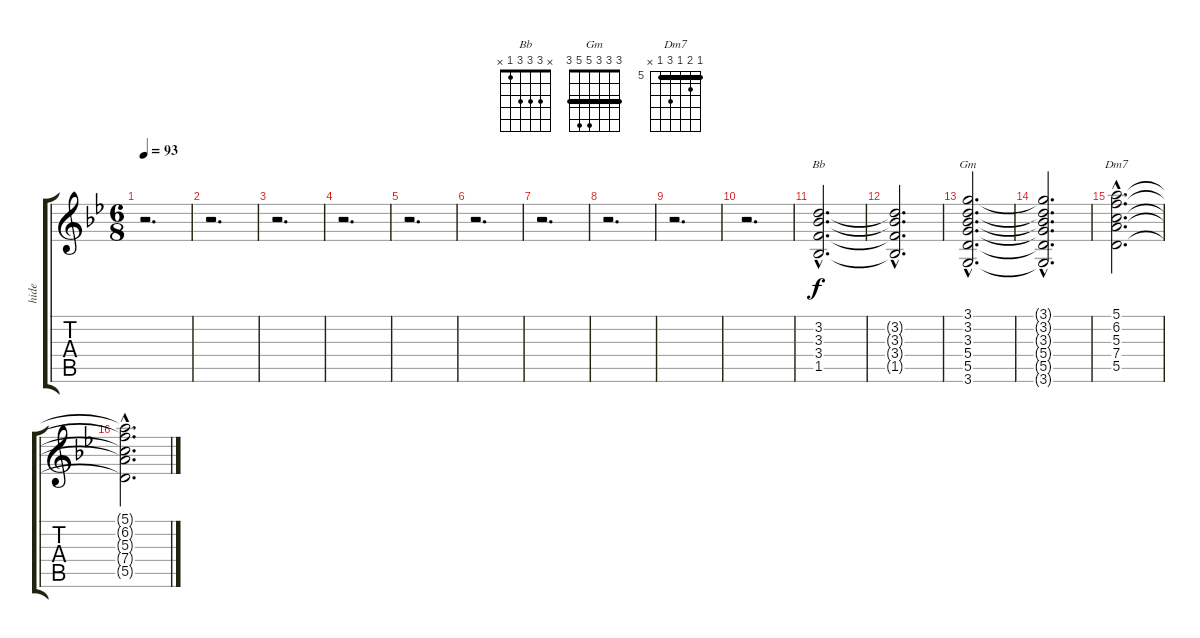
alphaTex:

\track ("hide" "hide") {instrument distortionguitar}
\staff {score tabs}
\tuning (E4 B3 G3 D3 A2 E2) {hide}
\chord ("Bb" x 3 3 3 1 x)
\chord ("Gm" 3 3 3 5 5 3) {barre 3}
\chord ("Dm7" 5 6 5 7 5 x) {firstfret 5 barre 5}
\ts (6 8)
\tempo 93
\clef g2
\ks bb
r.2{d dy f} |
r.2{d} |
r.2{d} |
r.2{d} |
r.2{d} |
r.2{d} |
r.2{d} |
r.2{d} |
r.2{d} |
r.2{d} |
(3.2{hac} 3.3{hac} 3.4{hac} 1.5{hac}).2{d ch "Bb"} |
(3.2{hac t} 3.3{hac t} 3.4{hac t} 1.5{hac t}).2{d} |
(3.1{hac} 3.2{hac} 3.3{hac} 5.4{hac} 5.5{hac} 3.6{hac}).2{d ch "Gm"} |
(3.1{hac t} 3.2{hac t} 3.3{hac t} 5.4{hac t} 5.5{hac t} 3.6{hac t}).2{d} |
(5.1{hac} 6.2{hac} 5.3{hac} 7.4{hac} 5.5{hac}).2{d ch "Dm7"} |
(5.1{hac t} 6.2{hac t} 5.3{hac t} 7.4{hac t} 5.5{hac t}).2{d}
